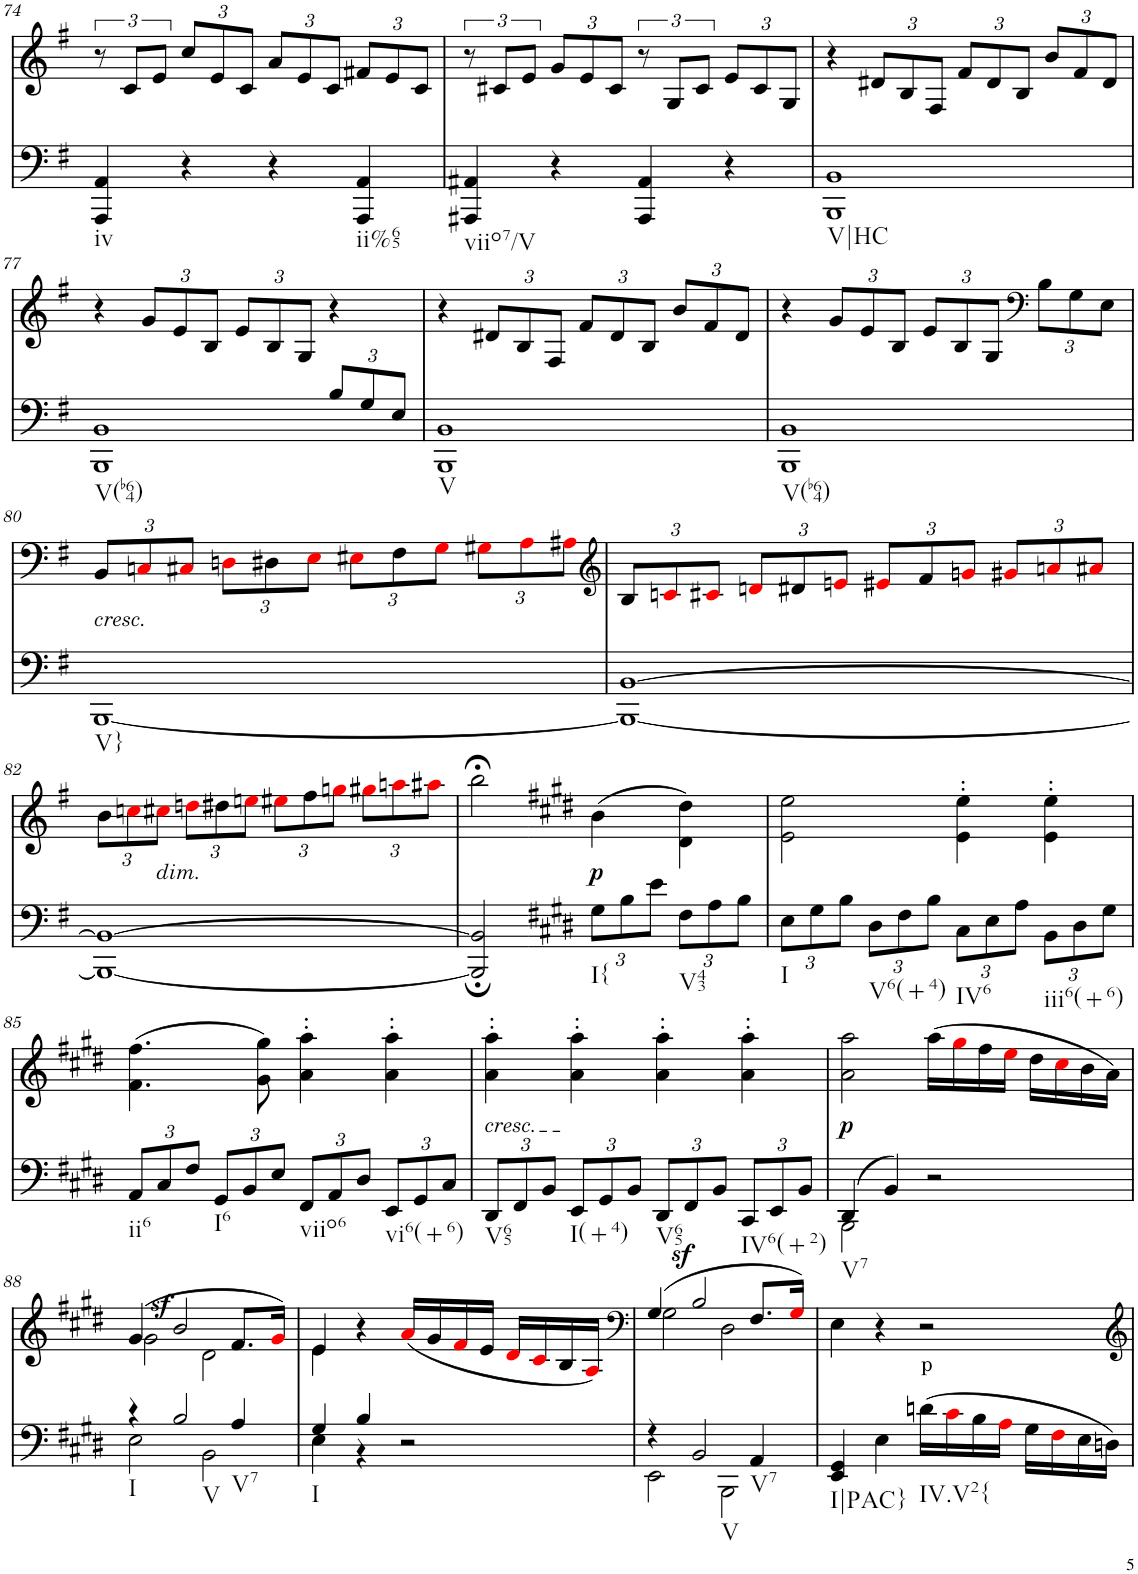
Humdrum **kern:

**kern	**kern	**text	**dynam
*part2	*part1	*part1	*part1
*staff2	*staff1	*staff1	*staff1
*I"Piano	*I"Piano	*	*
*I'Pno	*I'Pno	*	*
!!LO:PB:g=z
*clefF4	*clefG2	*	*
*k[f#]	*k[f#]	*	*
*M2/2	*M2/2	*	*
=74	=74	=74	=74
!LO:TX:b:t=iv	!	!	!
4AAA/ 4AA/	12r	.	.
.	12c/L	.	.
.	12e/J	.	.
*	*Xbrackettup	*	*
4r	12cc/L	.	.
.	12e/	.	.
.	12c/J	.	.
4r	12a/L	.	.
.	12e/	.	.
.	12c/J	.	.
!LO:TX:b:t=ii%65	!	!	!
4AAA/ 4AA/	12f#X/L	.	.
.	12e/	.	.
.	12c/J	.	.
=75	=75	=75	=75
*	*brackettup	*	*
!LO:TX:b:t=viio7/V	!	!	!
4AAA#X/ 4AA#X/	12r	.	.
.	12c#X/L	.	.
.	12e/J	.	.
*	*Xbrackettup	*	*
4r	12g/L	.	.
.	12e/	.	.
.	12c#/J	.	.
*	*brackettup	*	*
4AAA#/ 4AA#/	12r	.	.
.	12G/L	.	.
.	12c#/J	.	.
*	*Xbrackettup	*	*
4r	12e/L	.	.
.	12c#/	.	.
.	12G/J	.	.
=76	=76	=76	=76
!LO:TX:b:t=V|HC	!	!	!
1BBB 1BB	4r	.	.
.	12d#X/L	.	.
.	12B/	.	.
.	12F#/J	.	.
.	12f#/L	.	.
.	12d#/	.	.
.	12B/J	.	.
.	12b/L	.	.
.	12f#/	.	.
.	12d#/J	.	.
!!LO:LB:g=z
=77	=77	=77	=77
*^	*	*	*
!LO:TX:b:t=V(b64)	!	!	!	!
2.ryy	1BBB 1BB	4r	.	.
.	.	12g/L	.	.
.	.	12e/	.	.
.	.	12B/J	.	.
.	.	12e/L	.	.
.	.	12B/	.	.
.	.	12G/J	.	.
*Xbrackettup	*	*	*	*
12B/L	.	4r	.	.
12G/	.	.	.	.
12E/J	.	.	.	.
*v	*v	*	*	*
=78	=78	=78	=78
!LO:TX:b:t=V	!	!	!
1BBB 1BB	4r	.	.
.	12d#X/L	.	.
.	12B/	.	.
.	12F#/J	.	.
.	12f#/L	.	.
.	12d#/	.	.
.	12B/J	.	.
.	12b/L	.	.
.	12f#/	.	.
.	12d#/J	.	.
=79	=79	=79	=79
!LO:TX:b:t=V(b64)	!	!	!
1BBB 1BB	4r	.	.
.	12g/L	.	.
.	12e/	.	.
.	12B/J	.	.
.	12e/L	.	.
.	12B/	.	.
.	12G/J	.	.
*	*clefF4	*	*
.	12B\L	.	.
.	12G\	.	.
.	12E\J	.	.
!!LO:LB:g=z
=80	=80	=80	=80
!	!LO:TX:b:i:t=cresc.	!	!
!LO:TX:b:t=V}	!	!	!
!	!	!LO:LY:b	!
[1BBB	12BB/L	<	.
.	12Cni/	.	.
.	12C#Xi/J	.	.
.	12Dni\L	.	.
.	12D#X\	.	.
.	12Ei\J	.	.
.	12E#Xi\L	.	.
.	12F#\	.	.
.	12Gi\J	.	.
.	12G#Xi\L	.	.
.	12Ai\	.	.
.	12A#Xi\J	.	.
=81	=81	=81	=81
*	*clefG2	*	*
1BBB_ [1BB	12B/L	.	.
.	12cni/	.	.
.	12c#Xi/J	.	.
.	12dni/L	.	.
.	12d#X/	.	.
.	12eni/J	.	.
.	12e#Xi/L	.	.
.	12f#/	.	.
.	12gni/J	.	.
.	12g#Xi/L	.	.
.	12ani/	.	.
.	12a#Xi/J	.	.
!!LO:LB:g=z
=82	=82	=82	=82
!	!	!LO:LY:b	!
1BBB_ 1BB_	12b\L	>	.
.	12ccni\	.	.
!	!LO:TX:b:i:t=dim.	!	!
.	12cc#Xi\J	.	.
.	12ddni\L	.	.
.	12dd#X\	.	.
.	12eeni\J	.	.
.	12ee#Xi\L	.	.
.	12ff#\	.	.
.	12ggni\J	.	.
.	12gg#Xi\L	.	.
.	12aani\	.	.
.	12aa#Xi\J	.	.
=83	=83	=83	=83
!	!	!LO:LY:b	!
2BBB/]; 2BB/];	2bb;<\	p	.
=83X2-	=83X2-	=83X2-	=83X2-
*k[f#c#g#d#]	*k[f#c#g#d#]	*	*
!LO:TX:b:t=I{	!	!	!
!	!	!LO:LY:b	!LO:DY:b
12G#\L	(4b\	p	p
12B\	.	.	.
12e\J	.	.	.
!LO:TX:b:t=V43	!	!	!
12F#\L	4d#\ 4dd#\)	.	.
12A\	.	.	.
12B\J	.	.	.
=84	=84	=84	=84
!LO:TX:b:t=I	!	!	!
12E\L	2e\ 2ee\	.	.
12G#\	.	.	.
12B\J	.	.	.
!LO:TX:b:t=V6(+4)	!	!	!
12D#\L	.	.	.
12F#\	.	.	.
12B\J	.	.	.
!LO:TX:b:t=IV6	!	!	!
12C#\L	4e\' 4ee\'	.	.
12E\	.	.	.
12A\J	.	.	.
!LO:TX:b:t=iii6(+6)	!	!	!
12BB\L	4e\' 4ee\'	.	.
12D#\	.	.	.
12G#\J	.	.	.
!!LO:LB:g=z
=85	=85	=85	=85
!LO:TX:b:t=ii6	!	!	!
12AA/L	(4.f#\ 4.ff#\	.	.
12C#/	.	.	.
12F#/J	.	.	.
!LO:TX:b:t=I6	!	!	!
12GG#/L	.	.	.
12BB/	.	.	.
.	8g#\ 8gg#\)	.	.
12E/J	.	.	.
!LO:TX:b:t=viio6	!	!	!
12FF#/L	4a\' 4aa\'	.	.
12AA/	.	.	.
12D#/J	.	.	.
!LO:TX:b:t=vi6(+6)	!	!	!
12EE/L	4a\' 4aa\'	.	.
12GG#/	.	.	.
12C#/J	.	.	.
=86	=86	=86	=86
!	!LO:TX:b:i:t=cresc.	!	!
!LO:TX:b:t=V65	!	!	!
!	!	!LO:LY:b	!
12DD#/L	4a\' 4aa\'	<	.
12FF#/	.	.	.
12BB/J	.	.	.
!LO:TX:b:t=I(+4)	!	!	!
12EE/L	4a\' 4aa\'	.	.
12GG#/	.	.	.
12BB/J	.	.	.
!LO:TX:b:t=V65	!	!	!
12DD#/L	4a\' 4aa\'	.	.
12FF#/	.	.	.
12BB/J	.	.	.
!LO:TX:b:t=IV6(+2)	!	!	!
12CC#/L	4a\' 4aa\'	.	.
12EE/	.	.	.
12BB/J	.	.	.
=87	=87	=87	=87
*^	*	*	*
!LO:TX:b:t=V7	!	!	!	!
!	!	!	!LO:LY:b	!LO:DY:b
(4DD#/	2BBB\	2a\ 2aa\	f	p
4BB/)	.	.	.	.
!	!	!	!LO:LY:b	!
2r	2ryy	(16aa\LL	p	.
.	.	16gg#i\	.	.
.	.	16ff#\	.	.
.	.	16eei\JJ	.	.
.	.	16dd#\LL	.	.
.	.	16cc#i\	.	.
.	.	16b\	.	.
.	.	16a\JJ)	.	.
!!LO:LB:g=z
=88	=88	=88	=88	=88
*	*	*^	*	*
!LO:TX:b:t=I	!	!	!	!	!
4r	2E\	(4g#/	2g#\	.	.
!LO:TX:b:t=V	!	!	!	!	!
!	!	!	!	!	!LO:DY:a
2B/	.	2b/	.	.	sf
.	2BB\	.	2d#\	.	.
!LO:TX:b:t=V7	!	!	!	!	!
4A/	.	8.f#/L	.	.	.
.	.	16g#i/Jk)	.	.	.
=89	=89	=89	=89	=89	=89
!LO:TX:b:t=I	!	!	!	!	!
4G#/	4E\	4e/	4e\	.	.
4B/	4r	4r	2.ryy	.	.
2r	2ryy	(16ai/LL	.	.	.
.	.	16g#/	.	.	.
.	.	16f#i/	.	.	.
.	.	16e/JJ	.	.	.
.	.	16d#i/LL	.	.	.
.	.	16c#i/	.	.	.
.	.	16B/	.	.	.
.	.	16Ai/JJ)	.	.	.
=90	=90	=90	=90	=90	=90
*	*	*clefF4	*	*	*
4r	2EE\	(4G#/	2G#\	.	.
!LO:TX:b:t=V	!	!	!	!	!
!	!	!	!	!	!LO:DY:a
2BB/	.	2B/	.	.	sf
.	2BBB\	.	2D#\	.	.
!LO:TX:b:t=V7	!	!	!	!	!
4AA/	.	8.F#/L	.	.	.
.	.	16G#i/Jk)	.	.	.
*v	*v	*	*	*	*
*	*v	*v	*	*
=91	=91	=91	=91
!LO:TX:b:t=I|PAC}	!	!	!
4EE/ 4GG#/	4E\	.	.
4E\	4r	.	.
!LO:TX:b:t=IV.V2{	!	!	!
!	!	!LO:LY:b	!
(16dn\LL	2r	p	.
16c#i\	.	.	.
16B\	.	.	.
16Ai\JJ	.	.	.
16G#\LL	.	.	.
16F#i\	.	.	.
16E\	.	.	.
16Dn\JJ)	.	.	.
=	=	=	=
*-	*-	*-	*-
